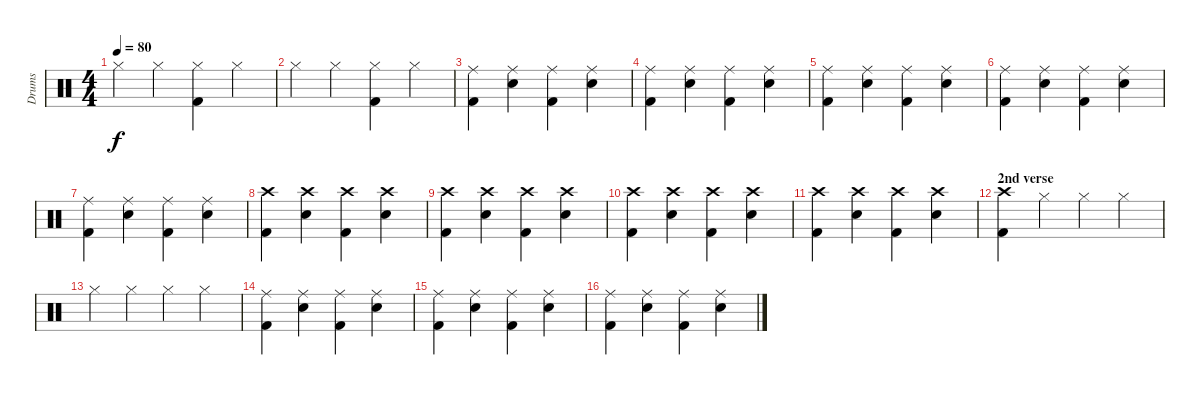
\track ("Drums" "Drums") {instrument percussion}
\staff {score}
\articulation defaults
\ts (4 4)
\tempo 80
\clef neutral
\ks c "Hi-Hat (closed)".4{dy f} "Hi-Hat (closed)".4
("Hi-Hat (closed)" "Kick (hit) 2").4 "Hi-Hat (closed)".4 |
"Hi-Hat (closed)".4 "Hi-Hat (closed)".4 ("Hi-Hat (closed)" "Kick (hit) 2").4 "Hi-Hat (closed)".4 |
("Ride (middle)" "Kick (hit) 2").4 ("Ride (middle)" "Electric Snare (hit)").4 ("Ride (middle)" "Kick (hit) 2").4 ("Ride (middle)" "Electric Snare (hit)").4 |
("Ride (middle)" "Kick (hit) 2").4 ("Ride (middle)" "Electric Snare (hit)").4 ("Ride (middle)" "Kick (hit) 2").4 ("Ride (middle)" "Electric Snare (hit)").4 |
("Ride (middle)" "Kick (hit) 2").4 ("Ride (middle)" "Electric Snare (hit)").4 ("Ride (middle)" "Kick (hit) 2").4 ("Ride (middle)" "Electric Snare (hit)").4 |
("Ride (middle)" "Kick (hit) 2").4 ("Ride (middle)" "Electric Snare (hit)").4 ("Ride (middle)" "Kick (hit) 2").4 ("Ride (middle)" "Electric Snare (hit)").4 |
("Ride (middle)" "Kick (hit) 2").4 ("Ride (middle)" "Electric Snare (hit)").4 ("Ride (middle)" "Kick (hit) 2").4 ("Ride (middle)" "Electric Snare (hit)").4 |
("Crash high (hit)" "Kick (hit) 2").4 ("Crash high (hit)" "Electric Snare (hit)").4 ("Crash high (hit)" "Kick (hit) 2").4 ("Crash high (hit)" "Electric Snare (hit)").4 |
("Crash high (hit)" "Kick (hit) 2").4 ("Crash high (hit)" "Electric Snare (hit)").4 ("Crash high (hit)" "Kick (hit) 2").4 ("Crash high (hit)" "Electric Snare (hit)").4 |
("Crash high (hit)" "Kick (hit) 2").4 ("Crash high (hit)" "Electric Snare (hit)").4 ("Crash high (hit)" "Kick (hit) 2").4 ("Crash high (hit)" "Electric Snare (hit)").4 |
("Crash high (hit)" "Kick (hit) 2").4 ("Crash high (hit)" "Electric Snare (hit)").4 ("Crash high (hit)" "Kick (hit) 2").4 ("Crash high (hit)" "Electric Snare (hit)").4 |
\section ("" "2nd verse")
("Crash high (hit)" "Kick (hit) 2").4 "Hi-Hat (closed)".4 "Hi-Hat (closed)".4 "Hi-Hat (closed)".4 |
"Hi-Hat (closed)".4 "Hi-Hat (closed)".4 "Hi-Hat (closed)".4 "Hi-Hat (closed)".4 |
("Ride (middle)" "Kick (hit) 2").4 ("Ride (middle)" "Electric Snare (hit)").4 ("Ride (middle)" "Kick (hit) 2").4 ("Ride (middle)" "Electric Snare (hit)").4 |
("Ride (middle)" "Kick (hit) 2").4 ("Ride (middle)" "Electric Snare (hit)").4 ("Ride (middle)" "Kick (hit) 2").4 ("Ride (middle)" "Electric Snare (hit)").4 |
("Ride (middle)" "Kick (hit) 2").4 ("Ride (middle)" "Electric Snare (hit)").4 ("Ride (middle)" "Kick (hit) 2").4 ("Ride (middle)" "Electric Snare (hit)").4
